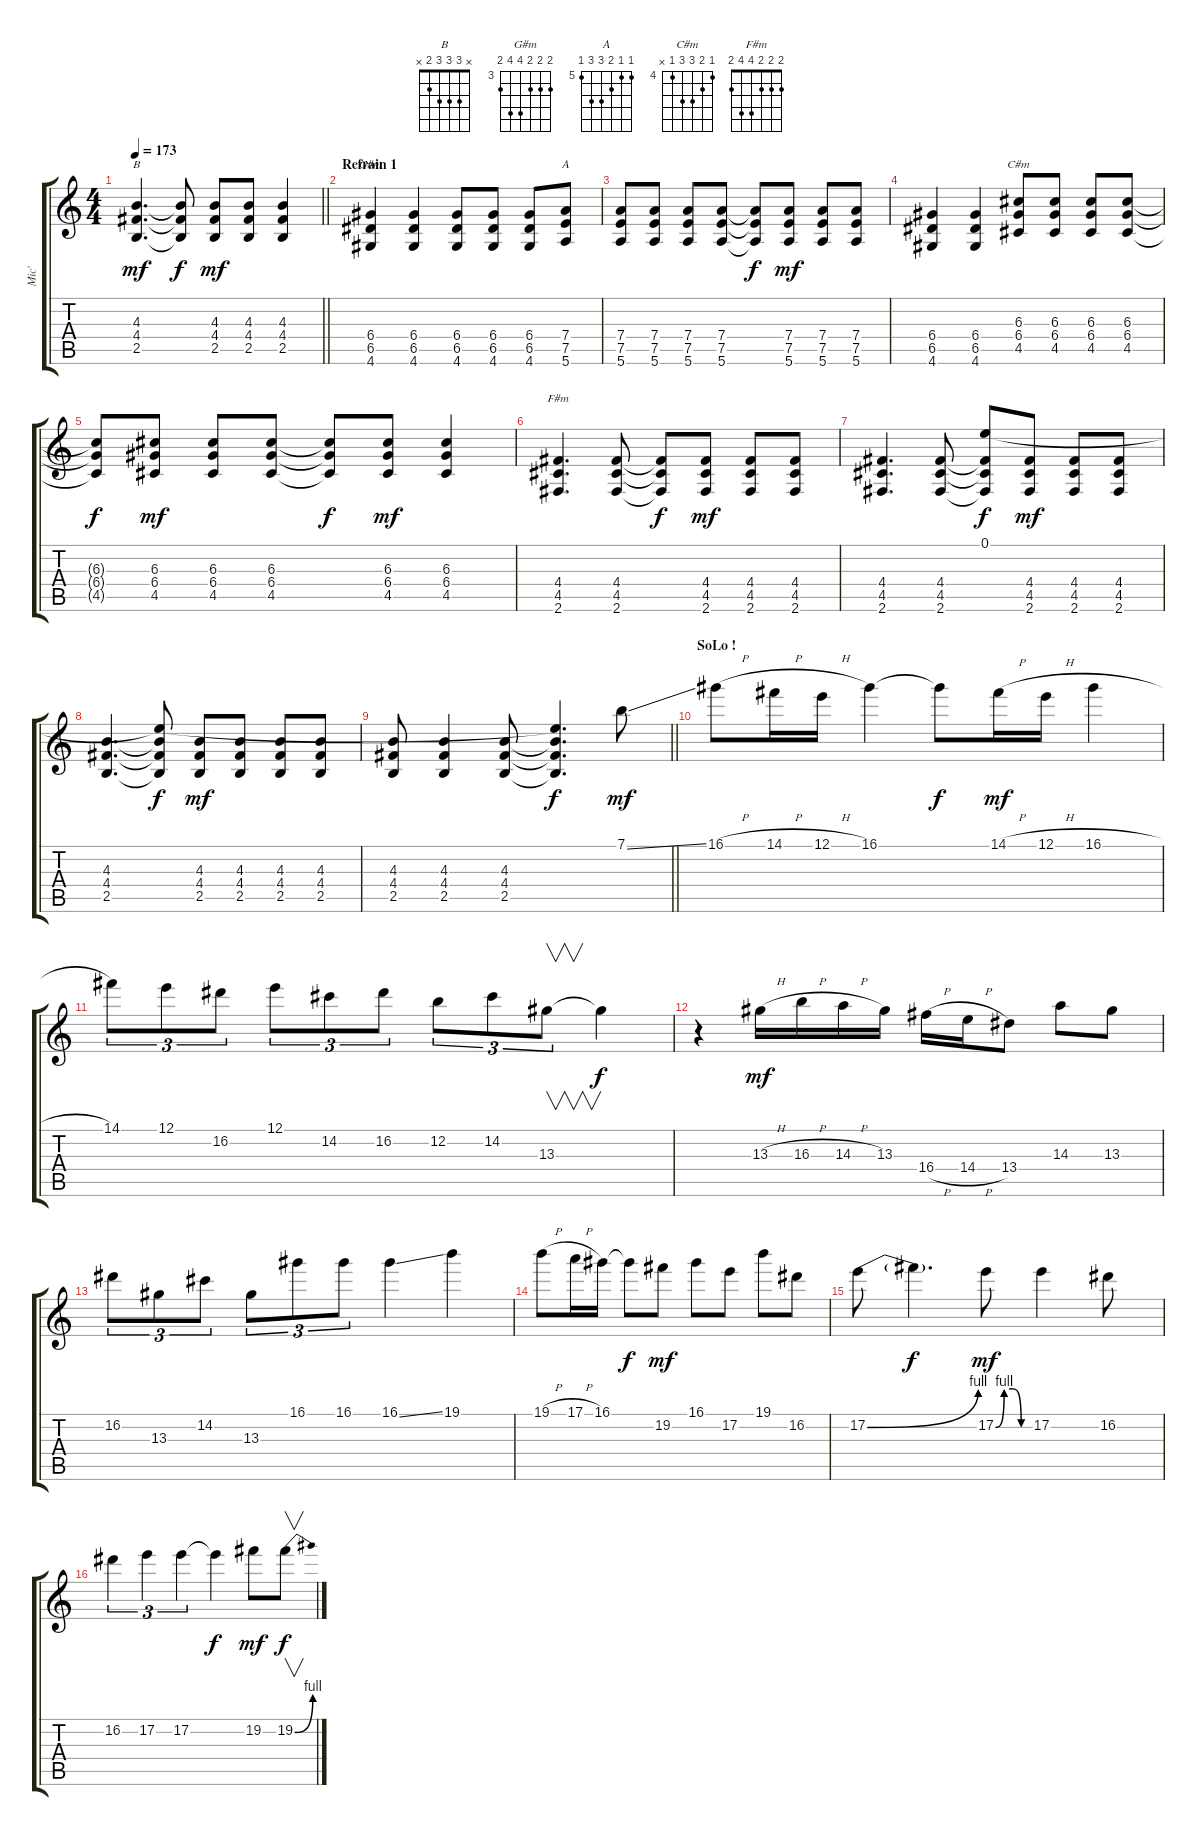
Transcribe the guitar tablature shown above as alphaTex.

\track ("Mic'" "Mic'") {instrument overdrivenguitar}
\staff {score tabs}
\tuning (E4 B3 G3 D3 A2 E2) {hide}
\chord ("B" x 3 3 3 2 x)
\chord ("G#m" 4 4 4 6 6 4) {firstfret 3}
\chord ("A" 5 5 6 7 7 5) {firstfret 5}
\chord ("C#m" 4 5 6 6 4 x) {firstfret 4}
\chord ("F#m" 2 2 2 4 4 2)
\ts (4 4)
\section ("" "")
\tempo 173
\clef g2
\barLineRight lightlight
\ks c
(4.3 4.4 2.5).4{d ch "B" dy mf volume 13} (4.3{t} 4.4{t} 2.5{t}).8{dy f} (4.3 4.4 2.5).8{dy mf} (4.3 4.4 2.5).8 (4.3 4.4 2.5).4 |
\section ("" "Refrain 1")
(6.4 6.5 4.6).4{ch "G#m"} (6.4 6.5 4.6).4 (6.4 6.5 4.6).8 (6.4 6.5 4.6).8 (6.4 6.5 4.6).8 (7.4 7.5 5.6).8{ch "A"} |
(7.4 7.5 5.6).8 (7.4 7.5 5.6).8 (7.4 7.5 5.6).8 (7.4 7.5 5.6).8 (7.4{t} 7.5{t} 5.6{t}).8{dy f} (7.4 7.5 5.6).8{dy mf} (7.4 7.5 5.6).8 (7.4 7.5 5.6).8 |
(6.4 6.5 4.6).4 (6.4 6.5 4.6).4 (6.3 6.4 4.5).8{ch "C#m"} (6.3 6.4 4.5).8 (6.3 6.4 4.5).8 (6.3 6.4 4.5).8 |
(6.3{t} 6.4{t} 4.5{t}).8{dy f} (6.3 6.4 4.5).8{dy mf} (6.3 6.4 4.5).8 (6.3 6.4 4.5).8 (6.3{t} 6.4{t} 4.5{t}).8{dy f} (6.3 6.4 4.5).8{dy mf} (6.3 6.4 4.5).4 |
(4.4 4.5 2.6).4{d ch "F#m"} (4.4 4.5 2.6).8 (4.4{t} 4.5{t} 2.6{t}).8{dy f} (4.4 4.5 2.6).8{dy mf} (4.4 4.5 2.6).8 (4.4 4.5 2.6).8 |
(4.4 4.5 2.6).4{d} (4.4 4.5 2.6).8 (0.1 4.4{t} 4.5{t} 2.6{t}).8{dy f} (4.4 4.5 2.6).8{dy mf} (4.4 4.5 2.6).8 (4.4 4.5 2.6).8 |
(4.3 4.4 2.5).4{d} (0.1{t} 4.3{t} 4.4{t} 2.5{t}).8{dy f} (4.3 4.4 2.5).8{dy mf} (4.3 4.4 2.5).8 (4.3 4.4 2.5).8 (4.3 4.4 2.5).8 |
\barLineRight lightlight
(4.3 4.4 2.5).8 (4.3 4.4 2.5).4 (4.3 4.4 2.5).8 (0.1{t} 4.3{t} 4.4{t} 2.5{t}).4{d dy f} 7.1{ss}.8{dy mf volume 16} |
\section ("" "SoLo !")
16.1{h}.8 14.1{h}.16 12.1{h}.16 16.1.4 16.1{t}.8{dy f} 14.1{h}.16{dy mf} 12.1{h}.16 16.1{h}.4 |
14.1.8{tu (3 2)} 12.1.8{tu (3 2)} 16.2.8{tu (3 2)} 12.1.8{tu (3 2)} 14.2.8{tu (3 2)} 16.2.8{tu (3 2)} 12.2.8{tu (3 2)} 14.2.8{tu (3 2)} 13.3.8{v tu (3 2)} 13.3{t}.4{dy f} |
r.4 13.3{h}.16{dy mf} 16.3{h}.16 14.3{h}.16 13.3.16 16.4{h}.16 14.4{h}.16 13.4.8 14.3.8 13.3.8 |
16.2.8{tu (3 2)} 13.3.8{tu (3 2)} 14.2.8{tu (3 2)} 13.3.8{tu (3 2)} 16.1.8{tu (3 2)} 16.1.8{tu (3 2)} 16.1{ss}.4 19.1.4 |
19.1{h}.8 17.1{h}.16 16.1.16 16.1{t}.8{dy f} 19.2.8{dy mf} 16.1.8 17.2.8 19.1.8 16.2.8 |
17.2{be (bend 0 0 60 4)}.8 17.2{t}.4{d dy f} 17.2{be (custom 0 0 15 4 30 4 45 0 60 0)}.8{dy mf} 17.2.4 16.2.8 |
16.2.4{tu (3 2)} 17.2.4{tu (3 2)} 17.2.4{tu (3 2)} 17.2{t}.4{dy f} 19.2.8{dy mf} 19.2{be (bend 0 0 60 4)}.8{v dy f}
